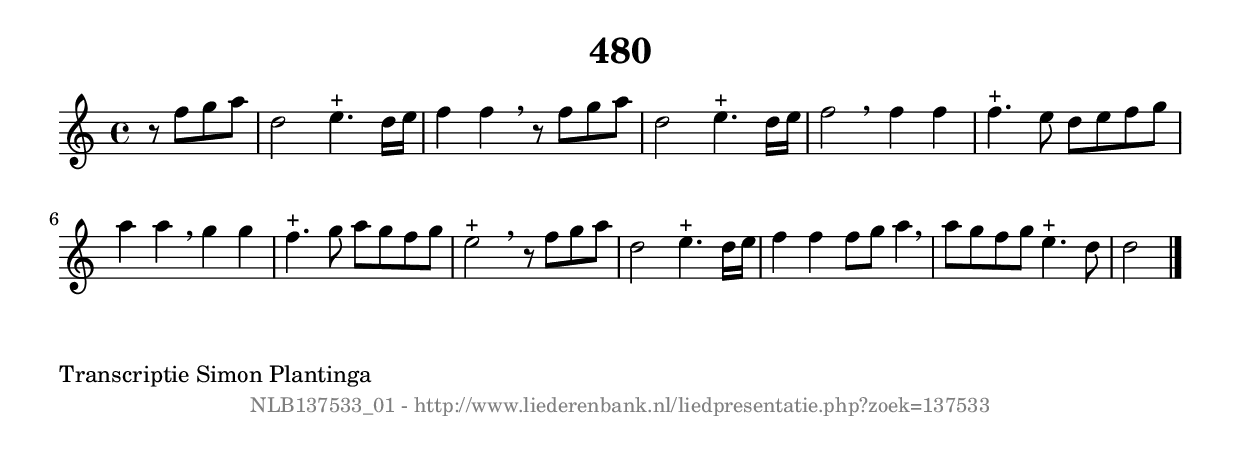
%
% produced by wce2krn 1.64 (7 June 2014)
%
\version"2.16"
#(append! paper-alist '(("long" . (cons (* 210 mm) (* 2000 mm)))))
#(set-default-paper-size "long")
sb = {\breathe}
mBreak = {\breathe }
bBreak = {\breathe }
x = {\once\override NoteHead #'style = #'cross }
gl=\glissando
itime={\override Staff.TimeSignature #'stencil = ##f }
ficta = {\once\set suggestAccidentals = ##t}
fine = {\once\override Score.RehearsalMark #'self-alignment-X = #1 \mark \markup {\italic{Fine}}}
dc = {\once\override Score.RehearsalMark #'self-alignment-X = #1 \mark \markup {\italic{D.C.}}}
dcf = {\once\override Score.RehearsalMark #'self-alignment-X = #1 \mark \markup {\italic{D.C. al Fine}}}
dcc = {\once\override Score.RehearsalMark #'self-alignment-X = #1 \mark \markup {\italic{D.C. al Coda}}}
ds = {\once\override Score.RehearsalMark #'self-alignment-X = #1 \mark \markup {\italic{D.S.}}}
dsf = {\once\override Score.RehearsalMark #'self-alignment-X = #1 \mark \markup {\italic{D.S. al Fine}}}
dsc = {\once\override Score.RehearsalMark #'self-alignment-X = #1 \mark \markup {\italic{D.S. al Coda}}}
pv = {\set Score.repeatCommands = #'((volta "1"))}
sv = {\set Score.repeatCommands = #'((volta "2"))}
tv = {\set Score.repeatCommands = #'((volta "3"))}
qv = {\set Score.repeatCommands = #'((volta "4"))}
xv = {\set Score.repeatCommands = #'((volta #f))}
\header{ tagline = ""
title = "480"
}
\score {{
\key d \dorian
\relative g'
{
\set melismaBusyProperties = #'()
\partial 32*16
\time 4/4
\tempo 4=120
\override Score.MetronomeMark #'transparent = ##t
\override Score.RehearsalMark #'break-visibility = #(vector #t #t #f)
r8 f'8 g8 a8 | d,2 e4.^"+" d16 e16 | f4 f4 \sb r8 f8 g8 a8 | d,2 e4.^"+" d16 e16 | f2 \bar ":|:" \bBreak
f4 f4 | f4.^"+" e8 d8 e8 f8 g8 | a4 a4 \sb g4 g4 | f4.^"+" g8 a8 g8 f8 g8 | e2^"+" \mBreak
r8 f8 g8 a8 | d,2 e4.^"+" d16 e16 | f4 f4 f8 g8 a4 \sb | a8 g8 f8 g8 e4.^"+" d8 | d2 \bar "|."
 }}
 \midi { }
 \layout {
            indent = 0.0\cm
}
}
\markup { \wordwrap-string #" 
Transcriptie Simon Plantinga
"}
\markup { \vspace #0 } \markup { \with-color #grey \fill-line { \center-column { \smaller "NLB137533_01 - http://www.liederenbank.nl/liedpresentatie.php?zoek=137533" } } }
